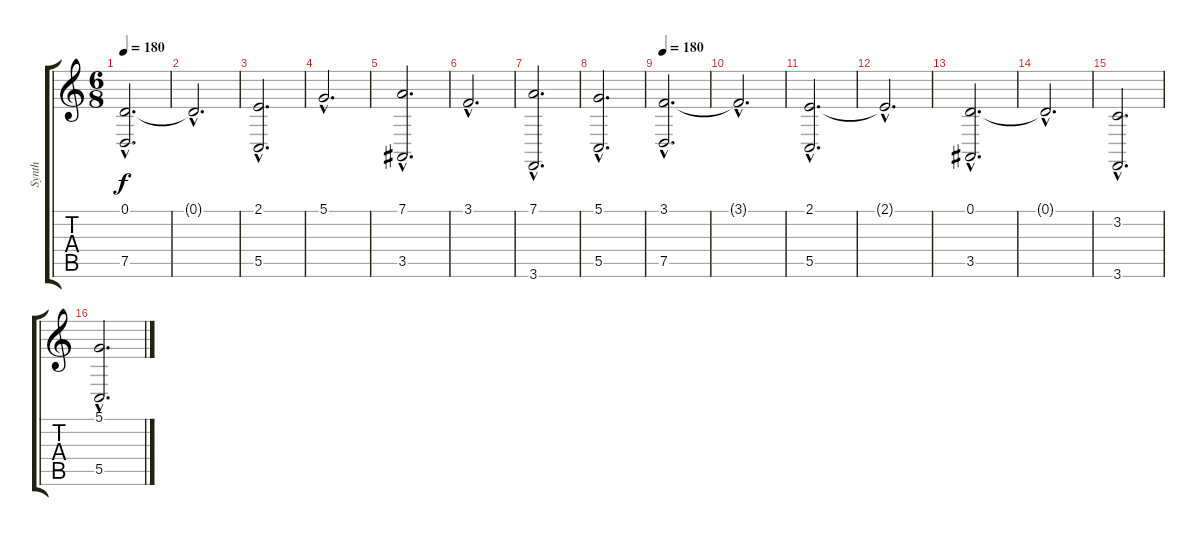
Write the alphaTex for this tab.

\track ("Synth" "Synth") {instrument stringensemble1}
\staff {score tabs}
\tuning (D4 A3 F3 C3 G2 D2) {hide}
\ts (6 8)
\tempo 180
\clef g2
\ks c
(0.1{hac} 7.5{hac}).2{d dy f volume 12 instrument stringensemble2} |
0.1{hac t}.2{d} |
(2.1{hac} 5.5{hac}).2{d} |
5.1{hac}.2{d} |
(7.1{hac} 3.5{hac}).2{d} |
3.1{hac}.2{d} |
(7.1{hac} 3.6{hac}).2{d} |
(5.1{hac} 5.5{hac}).2{d} |
\tempo 180
(3.1{hac} 7.5{hac}).2{d volume 12 instrument stringensemble2} |
3.1{hac t}.2{d} |
(2.1{hac} 5.5{hac}).2{d} |
2.1{hac t}.2{d} |
(0.1{hac} 3.5{hac}).2{d} |
0.1{hac t}.2{d} |
(3.2{hac} 3.6{hac}).2{d} |
(5.1{hac} 5.5{hac}).2{d}
